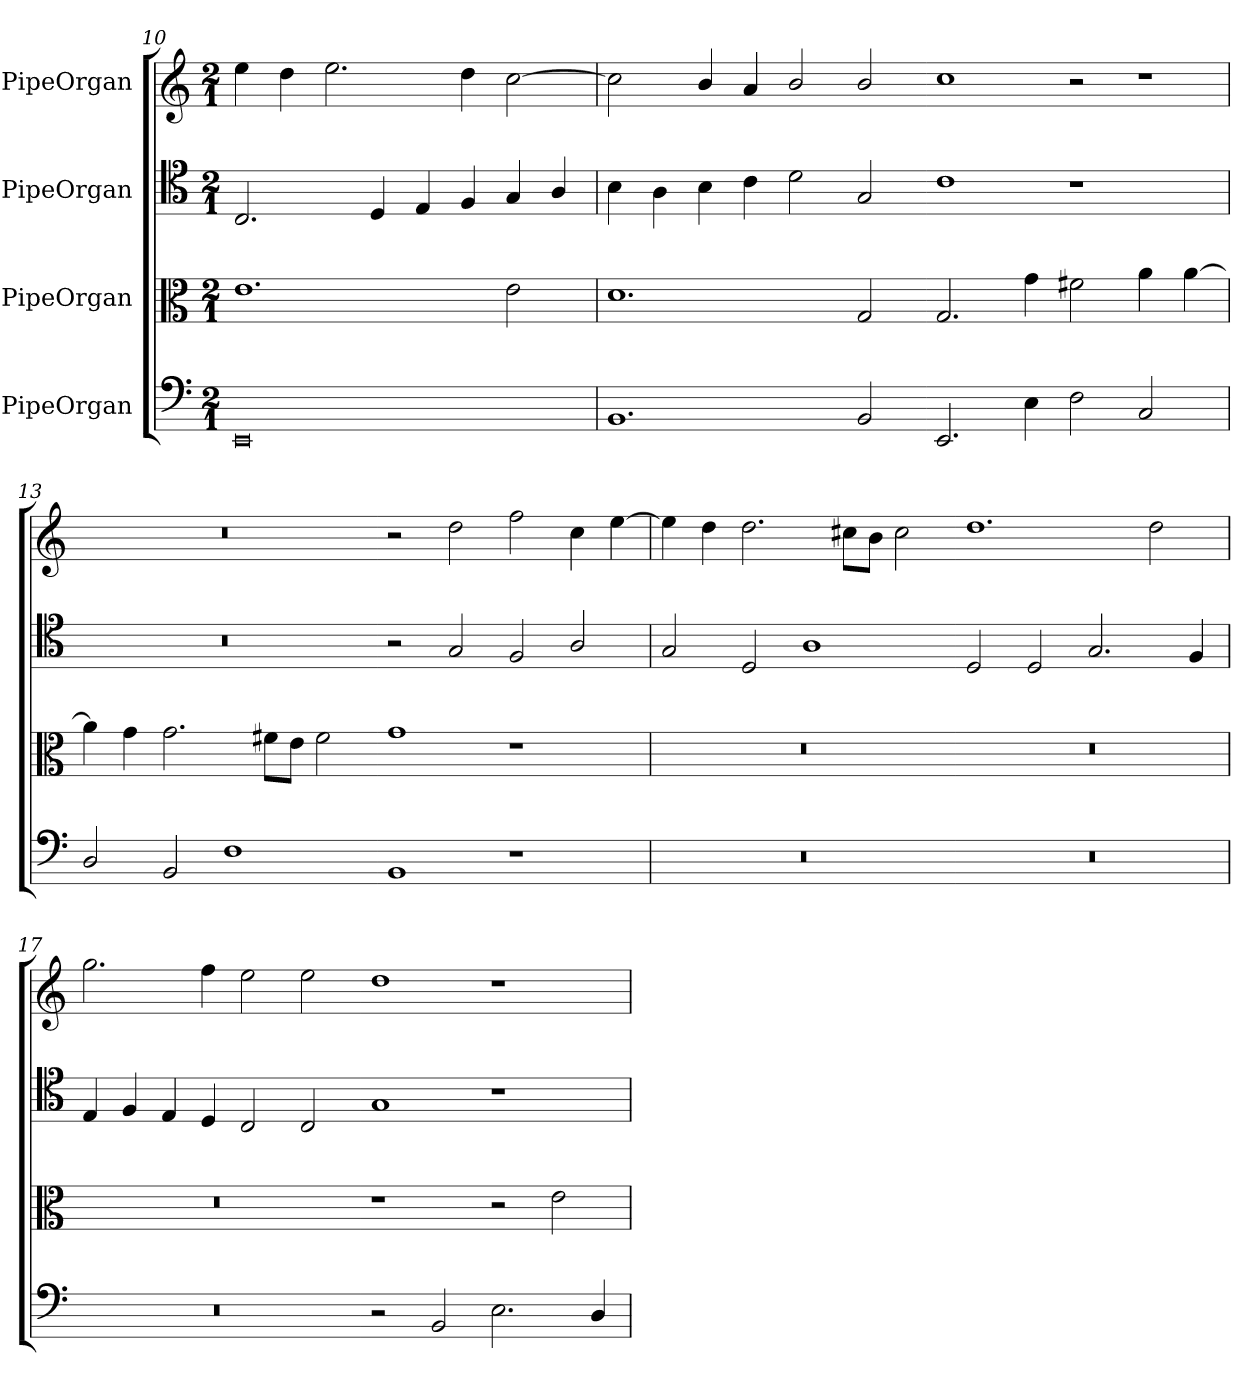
**kern	**kern	**kern	**kern
*part4	*part3	*part2	*part1
*staff4	*staff3	*staff2	*staff1
*I"PipeOrgan	*I"PipeOrgan	*I"PipeOrgan	*I"PipeOrgan
*clefF5	*clefC3	*clefC4	*clefG2
*k[]	*k[]	*k[]	*k[]
*C:	*C:	*C:	*C:
*M2/1	*M2/1	*M2/1	*M2/1
=10	=10	=10	=10
0CC	1.e	2.C/	4ee\
.	.	.	4dd\
.	.	.	2.ee\
.	.	4D/	.
.	.	4E/	.
.	.	4F/	4dd\
.	2e\	4G/	[2cc\
.	.	4A/	.
=11	=11	=11	=11
1.GG	1.d	4B\	2cc\]
.	.	4A\	.
.	.	4B\	4b/
.	.	4c\	4a/
.	.	2d\	2b/
2GG/	2G/	2G/	2b/
=12-	=12-	=12-	=12-
2.CC/	2.G/	1c	1cc
4C\	4g\	.	.
2D\	2f#X\	1r	2r
!	!	!	!LO:N:vis=1
2AA/	4a\	.	2r
.	[4a\	.	.
=13	=13	=13	=13
2BB/	4a\]	0r	0r
.	4g\	.	.
2GG/	2.g\	.	.
1D	.	.	.
.	8f#X\L	.	.
.	8e\J	.	.
.	2f#\	.	.
=14-	=14-	=14-	=14-
1GG	1g	2r	2r
.	.	2G/	2dd\
1r	1r	2F/	2ff\
.	.	2A/	4cc\
.	.	.	[4ee\
=15	=15	=15	=15
0r	0r	2G/	4ee\]
.	.	.	4dd\
.	.	2D/	2.dd\
.	.	1A	.
.	.	.	8cc#X\L
.	.	.	8b\J
.	.	.	2cc#\
=16-	=16-	=16-	=16-
0r	0r	2D/	1.dd
.	.	2D/	.
.	.	2.G/	.
.	.	.	2dd\
.	.	4F/	.
=17	=17	=17	=17
0r	0r	4E/	2.gg\
.	.	4F/	.
.	.	4E/	.
.	.	4D/	4ff\
.	.	2C/	2ee\
.	.	2C/	2ee\
=18-	=18-	=18-	=18-
2r	1r	1G	1dd
2GG/	.	.	.
2.C\	2r	1r	1r
.	2e\	.	.
4BB/	.	.	.
=	=	=	=
*-	*-	*-	*-
